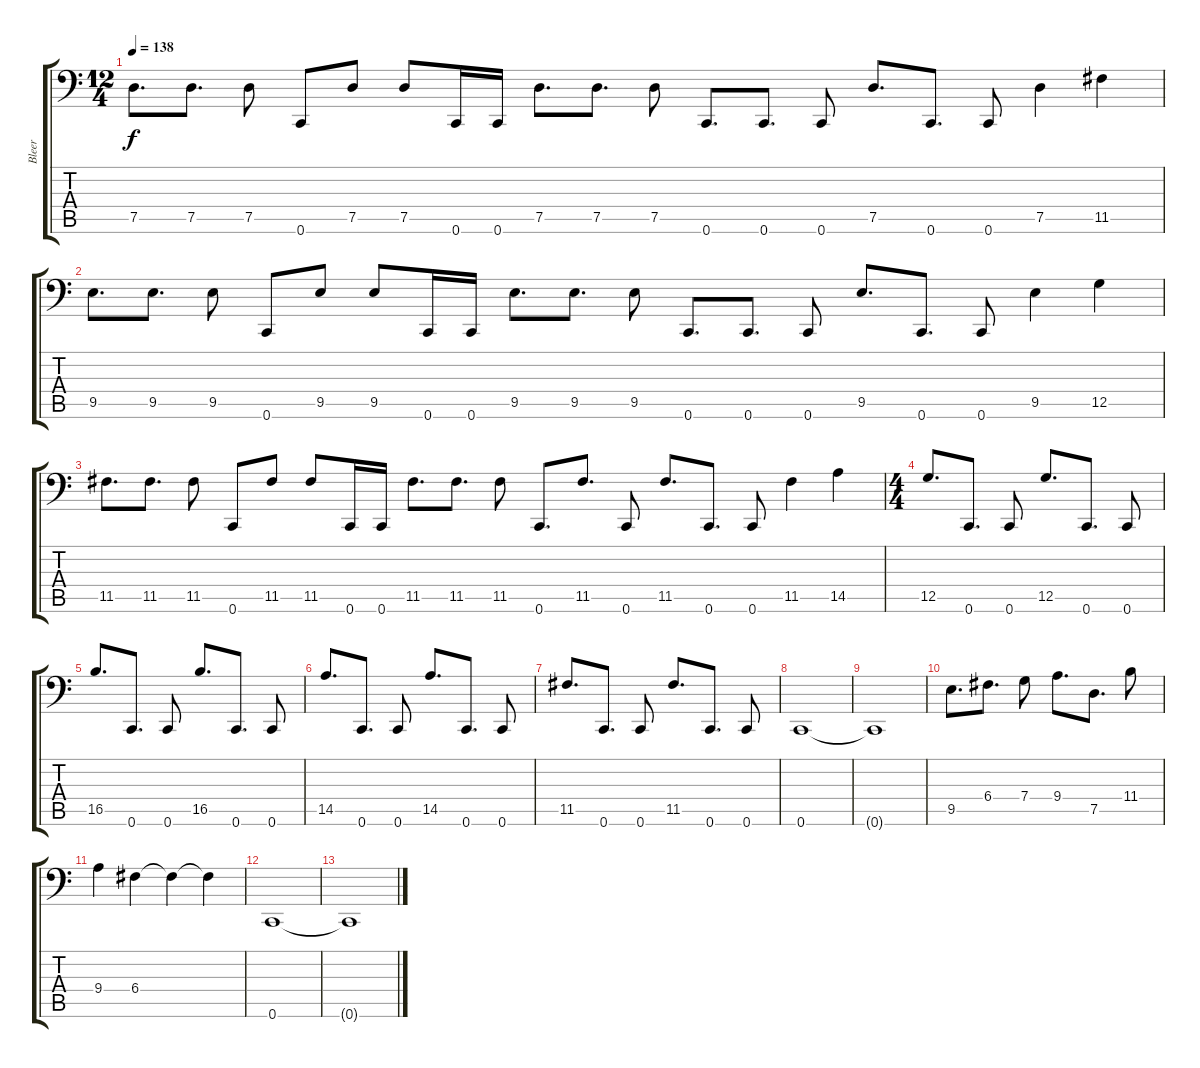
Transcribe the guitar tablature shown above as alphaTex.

\track ("Bleer" "Bleer") {instrument electricbasspick}
\staff {score tabs}
\tuning (D3 A2 F2 C2 G1 C1) {hide}
\ts (12 4)
\tempo 138
\clef f4
\ks c
7.5.8{d dy f} 7.5.8{d} 7.5.8 0.6.8 7.5.8 7.5.8 0.6.16 0.6.16 7.5.8{d} 7.5.8{d} 7.5.8 0.6.8{d} 0.6.8{d} 0.6.8 7.5.8{d} 0.6.8{d} 0.6.8 7.5.4 11.5.4 |
9.5.8{d} 9.5.8{d} 9.5.8 0.6.8 9.5.8 9.5.8 0.6.16 0.6.16 9.5.8{d} 9.5.8{d} 9.5.8 0.6.8{d} 0.6.8{d} 0.6.8 9.5.8{d} 0.6.8{d} 0.6.8 9.5.4 12.5.4 |
11.5.8{d} 11.5.8{d} 11.5.8 0.6.8 11.5.8 11.5.8 0.6.16 0.6.16 11.5.8{d} 11.5.8{d} 11.5.8 0.6.8{d} 11.5.8{d} 0.6.8 11.5.8{d} 0.6.8{d} 0.6.8 11.5.4 14.5.4 |
\ts (4 4)
12.5.8{d} 0.6.8{d} 0.6.8 12.5.8{d} 0.6.8{d} 0.6.8 |
16.5.8{d} 0.6.8{d} 0.6.8 16.5.8{d} 0.6.8{d} 0.6.8 |
14.5.8{d} 0.6.8{d} 0.6.8 14.5.8{d} 0.6.8{d} 0.6.8 |
11.5.8{d} 0.6.8{d} 0.6.8 11.5.8{d} 0.6.8{d} 0.6.8 |
0.6.1 |
0.6{t}.1 |
9.5.8{d} 6.4.8{d} 7.4.8 9.4.8{d} 7.5.8{d} 11.4.8 |
9.4.4 6.4.4 6.4{t}.4 6.4{t}.4 |
0.6.1 |
0.6{t}.1
